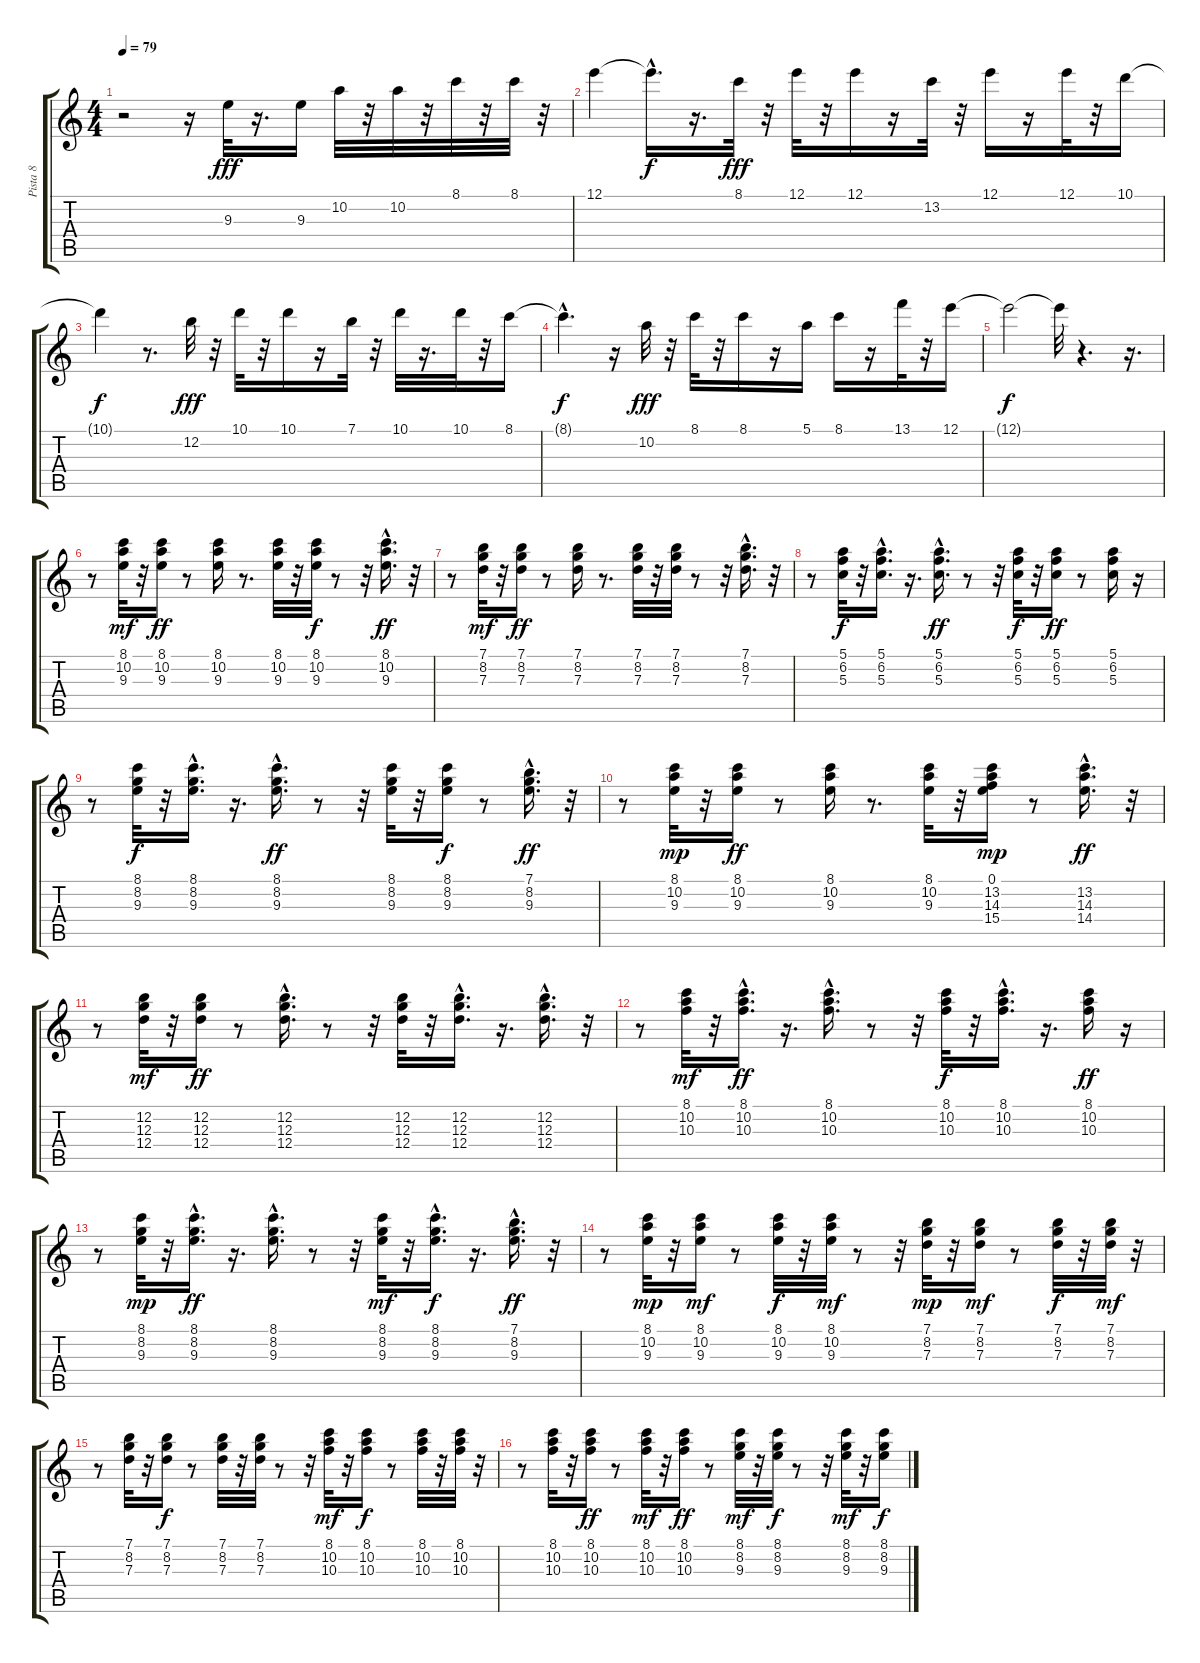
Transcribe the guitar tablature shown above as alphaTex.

\track ("Pista 8" "Pista 8") {instrument acousticguitarnylon}
\staff {score tabs}
\tuning (E4 B3 G3 D3 A2 E2) {hide}
\ts (4 4)
\tempo 79
\clef g2
\ks c
r.2{dy ff} r.16 9.3.32{dy fff} r.16{d} 9.3.16 10.2.32 r.32 10.2.32 r.32 8.1.32 r.32 8.1.32 r.32 |
12.1.4 12.1{hac t}.16{d dy f} r.16{d} 8.1.32{dy fff} r.32 12.1.32 r.32 12.1.16 r.16 13.2.32 r.32 12.1.16 r.16 12.1.32 r.32 10.1.16 |
10.1{t}.4{dy f} r.8{d} 12.2.32{dy fff} r.32 10.1.32 r.32 10.1.16 r.16 7.1.32 r.32 10.1.32 r.16{d} 10.1.32 r.32 8.1.16 |
8.1{hac t}.4{d dy f} r.16 10.2.32{dy fff} r.32 8.1.32 r.32 8.1.16 r.16 5.1.16 8.1.16 r.16 13.1.32 r.32 12.1.16 |
12.1{t}.2{dy f} 12.1{t}.32 r.4{d} r.16{d} |
r.8 (8.1 10.2 9.3).32{dy mf} r.32 (8.1 10.2 9.3).16{dy ff} r.8 (8.1 10.2 9.3).16 r.8{d} (8.1 10.2 9.3).32 r.32 (8.1 10.2 9.3).32{dy f} r.8 r.32 (8.1{hac} 10.2 9.3{hac}).16{d dy ff} r.32 |
r.8 (7.1 8.2 7.3).32{dy mf} r.32 (7.1 8.2 7.3).16{dy ff} r.8 (7.1 8.2 7.3).16 r.8{d} (7.1 8.2 7.3).32 r.32 (7.1 8.2 7.3).32 r.8 r.32 (7.1{hac} 8.2{hac} 7.3{hac}).16{d} r.32 |
r.8 (5.1 6.2 5.3).32{dy f} r.32 (5.1 6.2 5.3{hac}).16{d} r.16{d} (5.1{hac} 6.2{hac} 5.3{hac}).16{d dy ff} r.8 r.32 (5.1 6.2 5.3).32{dy f} r.32 (5.1 6.2 5.3).16{dy ff} r.8 (5.1 6.2 5.3).16 r.16 |
r.8 (8.1 8.2 9.3).32{dy f} r.32 (8.1 8.2 9.3{hac}).16{d} r.16{d} (8.1 8.2 9.3{hac}).16{d dy ff} r.8 r.32 (8.1 8.2 9.3).32 r.32 (8.1 8.2 9.3).16{dy f} r.8 (7.1{hac} 8.2 9.3{hac}).16{d dy ff} r.32 |
r.8 (8.1 10.2 9.3).32{dy mp} r.32 (8.1 10.2 9.3).16{dy ff} r.8 (8.1 10.2 9.3).16 r.8{d} (8.1 10.2 9.3).32 r.32 (0.1 13.2 14.3 15.4).16{dy mp} r.8 (13.2{hac} 14.3{hac} 14.4{hac}).16{d dy ff} r.32 |
r.8 (12.2 12.3 12.4).32{dy mf} r.32 (12.2 12.3 12.4).16{dy ff} r.8 (12.2 12.3 12.4{hac}).16{d} r.8 r.32 (12.2 12.3 12.4).32 r.32 (12.2 12.3 12.4{hac}).16{d} r.16{d} (12.2{hac} 12.3{hac} 12.4{hac}).16{d} r.32 |
r.8 (8.1 10.2 10.3).32{dy mf} r.32 (8.1 10.2 10.3{hac}).16{d dy ff} r.16{d} (8.1{hac} 10.2 10.3{hac}).16{d} r.8 r.32 (8.1 10.2 10.3).32{dy f} r.32 (8.1{hac} 10.2 10.3{hac}).16{d} r.16{d} (8.1 10.2 10.3).16{dy ff} r.16 |
r.8 (8.1 8.2 9.3).32{dy mp} r.32 (8.1 8.2 9.3{hac}).16{d dy ff} r.16{d} (8.1{hac} 8.2{hac} 9.3{hac}).16{d} r.8 r.32 (8.1 8.2 9.3).32{dy mf} r.32 (8.1{hac} 8.2 9.3{hac}).16{d dy f} r.16{d} (7.1{hac} 8.2 9.3).16{d dy ff} r.32 |
r.8 (8.1 10.2 9.3).32{dy mp} r.32 (8.1 10.2 9.3).16{dy mf} r.8 (8.1 10.2 9.3).32{dy f} r.32 (8.1 10.2 9.3).32{dy mf} r.8 r.32 (7.1 8.2 7.3).32{dy mp} r.32 (7.1 8.2 7.3).16{dy mf} r.8 (7.1 8.2 7.3).32{dy f} r.32 (7.1 8.2 7.3).32{dy mf} r.32 |
r.8 (7.1 8.2 7.3).32 r.32 (7.1 8.2 7.3).16{dy f} r.8 (7.1 8.2 7.3).32 r.32 (7.1 8.2 7.3).32 r.8 r.32 (8.1 10.2 10.3).32{dy mf} r.32 (8.1 10.2 10.3).16{dy f} r.8 (8.1 10.2 10.3).32 r.32 (8.1 10.2 10.3).32 r.32 |
r.8 (8.1 10.2 10.3).32 r.32 (8.1 10.2 10.3).16{dy ff} r.8 (8.1 10.2 10.3).32{dy mf} r.32 (8.1 10.2 10.3).16{dy ff} r.8 (8.1 8.2 9.3).32{dy mf} r.32 (8.1 8.2 9.3).32{dy f} r.8 r.32 (8.1 8.2 9.3).32{dy mf} r.32 (8.1 8.2 9.3).16{dy f}
